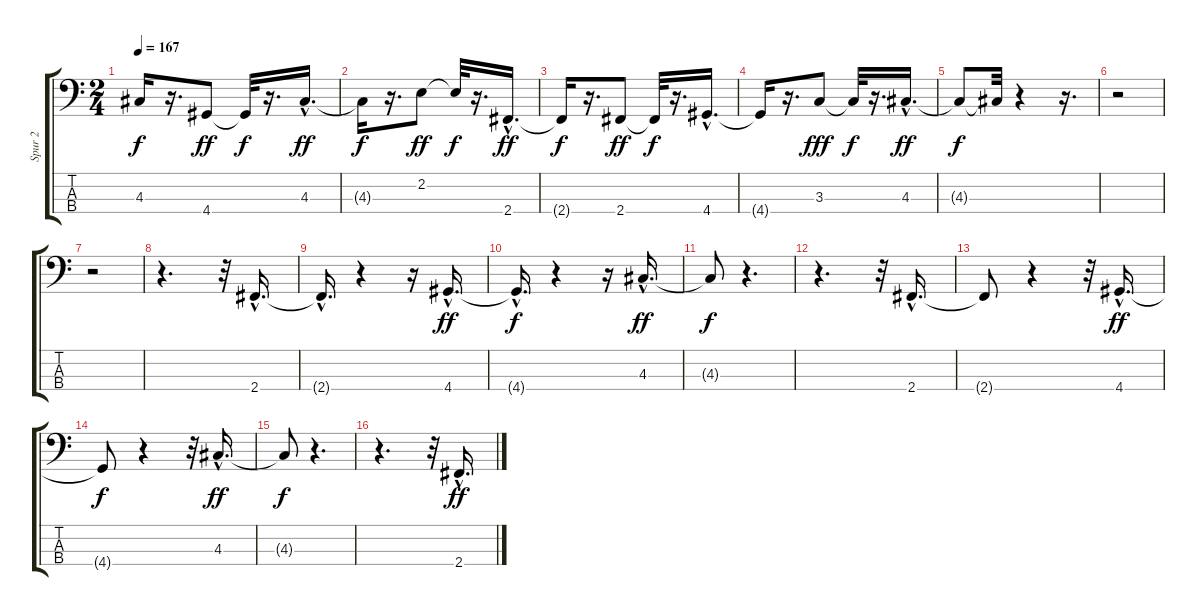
\track ("Spur 2" "Spur 2") {instrument electricbassfinger}
\staff {score tabs}
\tuning (G2 D2 A1 E1) {hide}
\ts (2 4)
\tempo 167
\clef f4
\ks c
4.3{t}.16{dy f} r.16{d} 4.4.8{dy ff} 4.4{t}.32{dy f} r.16{d} 4.3{hac}.16{d dy ff} |
4.3{t}.16{dy f} r.16{d} 2.2.8{dy ff} 2.2{t}.32{dy f} r.16{d} 2.4{hac}.16{d dy ff} |
2.4{t}.16{dy f} r.16{d} 2.4.8{dy ff} 2.4{t}.32{dy f} r.16{d} 4.4{hac}.16{d} |
4.4{t}.16 r.16{d} 3.3.8{dy fff} 3.3{t}.32{dy f} r.16{d} 4.3{hac}.16{d dy ff} |
4.3{t}.8{dy f} 4.3{t}.32 r.4 r.16{d} |
r.2 |
r.2 |
r.4{d} r.32 2.4{hac}.16{d} |
2.4{hac t}.16{d} r.4 r.16 4.4{hac}.16{d dy ff} |
4.4{hac t}.16{d dy f} r.4 r.16 4.3{hac}.16{d dy ff} |
4.3{t}.8{dy f} r.4{d} |
r.4{d} r.32 2.4{hac}.16{d} |
2.4{t}.8 r.4 r.32 4.4{hac}.16{d dy ff} |
4.4{t}.8{dy f} r.4 r.32 4.3{hac}.16{d dy ff} |
4.3{t}.8{dy f} r.4{d} |
r.4{d} r.32 2.4{hac}.16{d dy ff}
